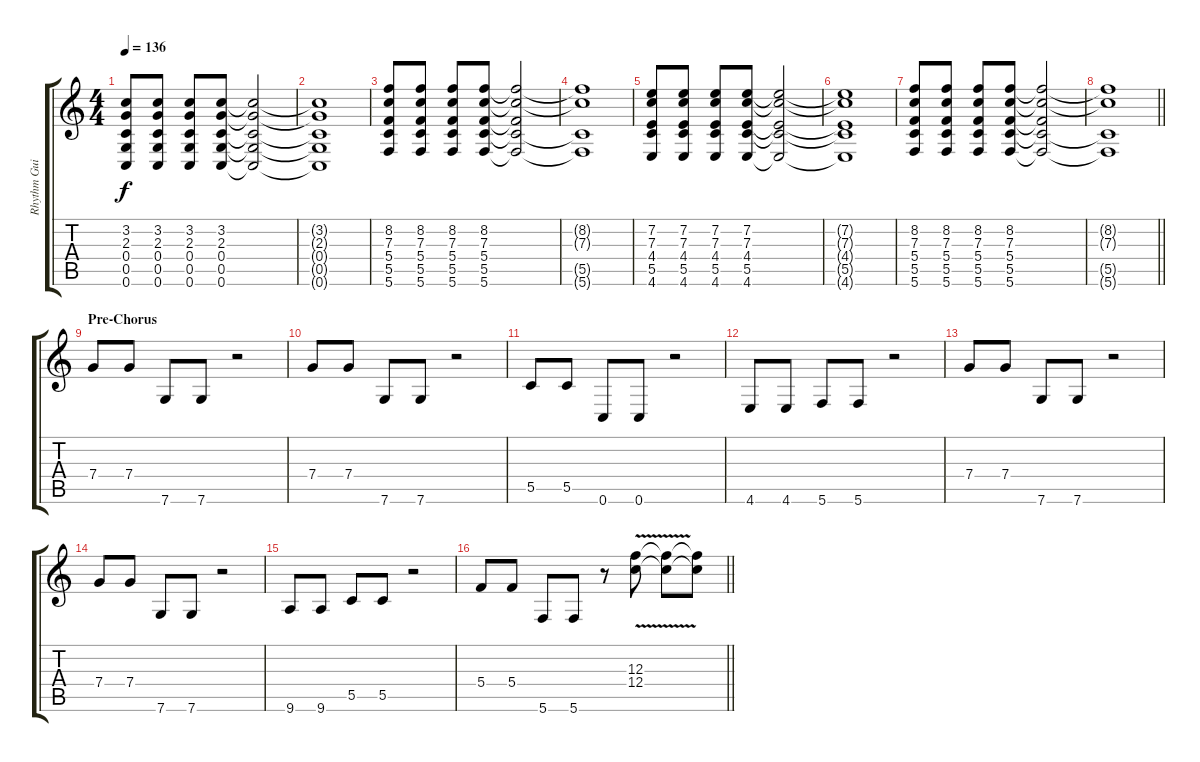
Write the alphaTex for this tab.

\track ("Rhythm Guitar" "Rhythm Gui") {instrument distortionguitar}
\staff {score tabs}
\tuning (D4 A3 F3 C3 G2 C2) {hide}
\ts (4 4)
\section ("" "")
\tempo 136
\clef g2
\ks c
(3.2 2.3 0.4 0.5 0.6).8{dy f} (3.2 2.3 0.4 0.5 0.6).8 (3.2 2.3 0.4 0.5 0.6).8 (3.2 2.3 0.4 0.5 0.6).8 (3.2{t} 2.3{t} 0.4{t} 0.5{t} 0.6{t}).2 |
(3.2{t} 2.3{t} 0.4{t} 0.5{t} 0.6{t}).1 |
(8.2 7.3 5.4 5.5 5.6).8 (8.2 7.3 5.4 5.5 5.6).8 (8.2 7.3 5.4 5.5 5.6).8 (8.2 7.3 5.4 5.5 5.6).8 (8.2{t} 7.3{t} 5.4{t} 5.5{t} 5.6{t}).2 |
(8.2{t} 7.3{t} 5.5{t} 5.6{t}).1 |
(7.2 7.3 4.4 5.5 4.6).8 (7.2 7.3 4.4 5.5 4.6).8 (7.2 7.3 4.4 5.5 4.6).8 (7.2 7.3 4.4 5.5 4.6).8 (7.2{t} 7.3{t} 4.4{t} 5.5{t} 4.6{t}).2 |
(7.2{t} 7.3{t} 4.4{t} 5.5{t} 4.6{t}).1 |
(8.2 7.3 5.4 5.5 5.6).8 (8.2 7.3 5.4 5.5 5.6).8 (8.2 7.3 5.4 5.5 5.6).8 (8.2 7.3 5.4 5.5 5.6).8 (8.2{t} 7.3{t} 5.4{t} 5.5{t} 5.6{t}).2 |
\barLineRight lightlight
(8.2{t} 7.3{t} 5.5{t} 5.6{t}).1 |
\section ("" "Pre-Chorus")
7.4.8 7.4.8 7.6.8 7.6.8 r.2 |
7.4.8 7.4.8 7.6.8 7.6.8 r.2 |
5.5.8 5.5.8 0.6.8 0.6.8 r.2 |
4.6.8 4.6.8 5.6.8 5.6.8 r.2 |
7.4.8 7.4.8 7.6.8 7.6.8 r.2 |
7.4.8 7.4.8 7.6.8 7.6.8 r.2 |
9.6.8 9.6.8 5.5.8 5.5.8 r.2 |
\barLineRight lightlight
5.4.8 5.4.8 5.6.8 5.6.8 r.8 (12.3{v} 12.4).8 (12.3{t} 12.4{t}).8 (12.3{t} 12.4{t}).8
